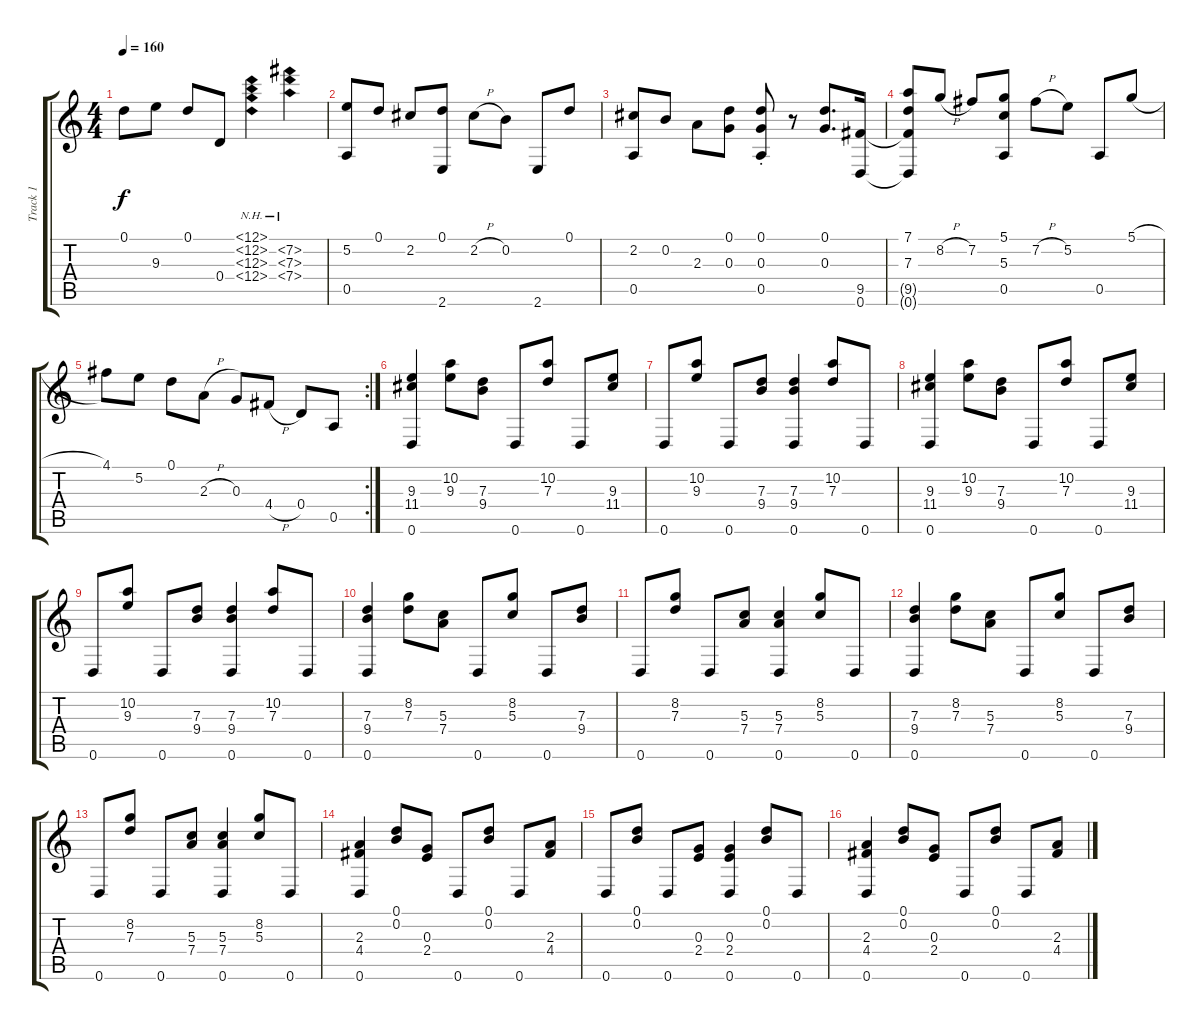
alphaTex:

\track ("Track 1" "Track 1") {instrument acousticguitarnylon}
\staff {score tabs}
\tuning (D4 B3 G3 D3 A2 D2) {hide}
\ts (4 4)
\tempo 160
\clef g2
\ks c
0.1.8{dy f} 9.3.8 0.1.8 0.4.8 (12.1{nh} 12.2{nh} 12.3{nh} 12.4{nh}).4 (7.2{nh} 7.3{nh} 7.4{nh}).4 |
(5.2 0.5).8 0.1.8 2.2.8 (0.1 2.6).8 2.2{h}.8 0.2.8 2.6.8 0.1.8 |
(2.2 0.5).8 0.2.8 2.3.8 (0.1 0.3).8 (0.1{st} 0.3 0.5).8 r.8 (0.1 0.3).8{d} (9.5 0.6).16 |
(7.1 7.3 9.5{t} 0.6{t}).8 8.2{h}.8 7.2.8 (5.1 5.3 0.5).8 7.2{h}.8 5.2.8 0.5.8 5.1{h}.8 |
\rc 2
4.1.8 5.2.8 0.1.8 2.3{h}.8 0.3.8 4.4{h}.8 0.4.8 0.5.8 |
(9.3 11.4 0.6).4 (10.2 9.3).8 (7.3 9.4).8 0.6.8 (10.2 7.3).8 0.6.8 (9.3 11.4).8 |
0.6.8 (10.2 9.3).8 0.6.8 (7.3 9.4).8 (7.3 9.4 0.6).4 (10.2 7.3).8 0.6.8 |
(9.3 11.4 0.6).4 (10.2 9.3).8 (7.3 9.4).8 0.6.8 (10.2 7.3).8 0.6.8 (9.3 11.4).8 |
0.6.8 (10.2 9.3).8 0.6.8 (7.3 9.4).8 (7.3 9.4 0.6).4 (10.2 7.3).8 0.6.8 |
(7.3 9.4 0.6).4 (8.2 7.3).8 (5.3 7.4).8 0.6.8 (8.2 5.3).8 0.6.8 (7.3 9.4).8 |
0.6.8 (8.2 7.3).8 0.6.8 (5.3 7.4).8 (5.3 7.4 0.6).4 (8.2 5.3).8 0.6.8 |
(7.3 9.4 0.6).4 (8.2 7.3).8 (5.3 7.4).8 0.6.8 (8.2 5.3).8 0.6.8 (7.3 9.4).8 |
0.6.8 (8.2 7.3).8 0.6.8 (5.3 7.4).8 (5.3 7.4 0.6).4 (8.2 5.3).8 0.6.8 |
(2.3 4.4 0.6).4 (0.1 0.2).8 (0.3 2.4).8 0.6.8 (0.1 0.2).8 0.6.8 (2.3 4.4).8 |
0.6.8 (0.1 0.2).8 0.6.8 (0.3 2.4).8 (0.3 2.4 0.6).4 (0.1 0.2).8 0.6.8 |
(2.3 4.4 0.6).4 (0.1 0.2).8 (0.3 2.4).8 0.6.8 (0.1 0.2).8 0.6.8 (2.3 4.4).8
